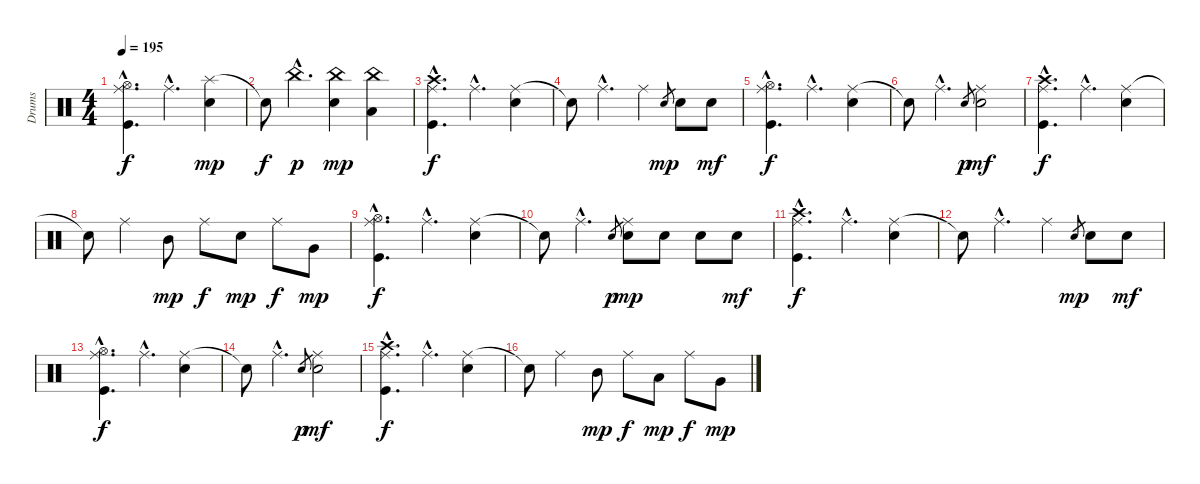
\track ("Drums" "Drums") {instrument percussion}
\staff {score}
\articulation defaults
\ts (4 4)
\tempo 195
\clef neutral
\ks c
("Hi-Hat (open)"{hac} "Ride (middle)"{hac} "Kick (hit)"{hac}).4{d dy f} "Ride (middle)"{hac}.4{d} ("Splash (hit)" "Electric Snare (hit)").4{dy mp} |
"Snare (hit)"{t}.8{dy f} "China (hit)"{hac}.4{d dy p} ("China (hit)" "Electric Snare (hit)").4{dy mp} ("China (hit)" "Low Tom (hit)").4 |
("Crash high (hit)"{hac} "Ride (middle)"{hac} "Kick (hit)"{hac}).4{d dy f} "Ride (middle)"{hac}.4{d} ("Ride (middle)" "Electric Snare (hit)").4 |
"Snare (hit)"{t}.8 "Ride (middle)"{hac}.4{d} "Ride (middle)".4 "Electric Snare (hit)".8{gr dy mp} "Electric Snare (hit)".8 "Electric Snare (hit)".8{dy mf} |
("Hi-Hat (open)"{hac} "Ride (middle)"{hac} "Kick (hit)"{hac}).4{d dy f} "Ride (middle)"{hac}.4{d} ("Ride (middle)" "Electric Snare (hit)").4 |
"Snare (hit)"{t}.8 "Ride (middle)"{hac}.4{d} "Electric Snare (hit)".8{gr dy p} ("Ride (middle)" "Electric Snare (hit)").2{dy mf} |
("Crash high (hit)"{hac} "Ride (middle)"{hac} "Kick (hit)"{hac}).4{d dy f} "Ride (middle)"{hac}.4{d} ("Ride (middle)" "Electric Snare (hit)").4 |
"Snare (hit)"{t}.8 "Ride (middle)".4 "Mid Tom (hit)".8{dy mp} "Ride (middle)".8{dy f} "Electric Snare (hit)".8{dy mp} "Ride (middle)".8{dy f} "Very Low Tom (hit)".8{dy mp} |
("Hi-Hat (open)"{hac} "Ride (middle)"{hac} "Kick (hit)"{hac}).4{d dy f} "Ride (middle)"{hac}.4{d} ("Ride (middle)" "Electric Snare (hit)").4 |
"Snare (hit)"{t}.8 "Ride (middle)"{hac}.4{d} "Electric Snare (hit)".8{gr dy p} ("Ride (middle)" "Electric Snare (hit)").8{dy mp} "Electric Snare (hit)".8 "Electric Snare (hit)".8 "Electric Snare (hit)".8{dy mf} |
("Crash high (hit)"{hac} "Ride (middle)"{hac} "Kick (hit)"{hac}).4{d dy f} "Ride (middle)"{hac}.4{d} ("Ride (middle)" "Electric Snare (hit)").4 |
"Snare (hit)"{t}.8 "Ride (middle)"{hac}.4{d} "Ride (middle)".4 "Electric Snare (hit)".8{gr dy mp} "Electric Snare (hit)".8 "Electric Snare (hit)".8{dy mf} |
("Hi-Hat (open)"{hac} "Ride (middle)"{hac} "Kick (hit)"{hac}).4{d dy f} "Ride (middle)"{hac}.4{d} ("Ride (middle)" "Electric Snare (hit)").4 |
"Snare (hit)"{t}.8 "Ride (middle)"{hac}.4{d} "Electric Snare (hit)".8{gr dy p} ("Ride (middle)" "Electric Snare (hit)").2{dy mf} |
("Crash high (hit)"{hac} "Ride (middle)"{hac} "Kick (hit)"{hac}).4{d dy f} "Ride (middle)"{hac}.4{d} ("Ride (middle)" "Electric Snare (hit)").4 |
"Snare (hit)"{t}.8 "Ride (middle)".4 "Mid Tom (hit)".8{dy mp} "Ride (middle)".8{dy f} "Low Tom (hit)".8{dy mp} "Ride (middle)".8{dy f} "Very Low Tom (hit)".8{dy mp}
